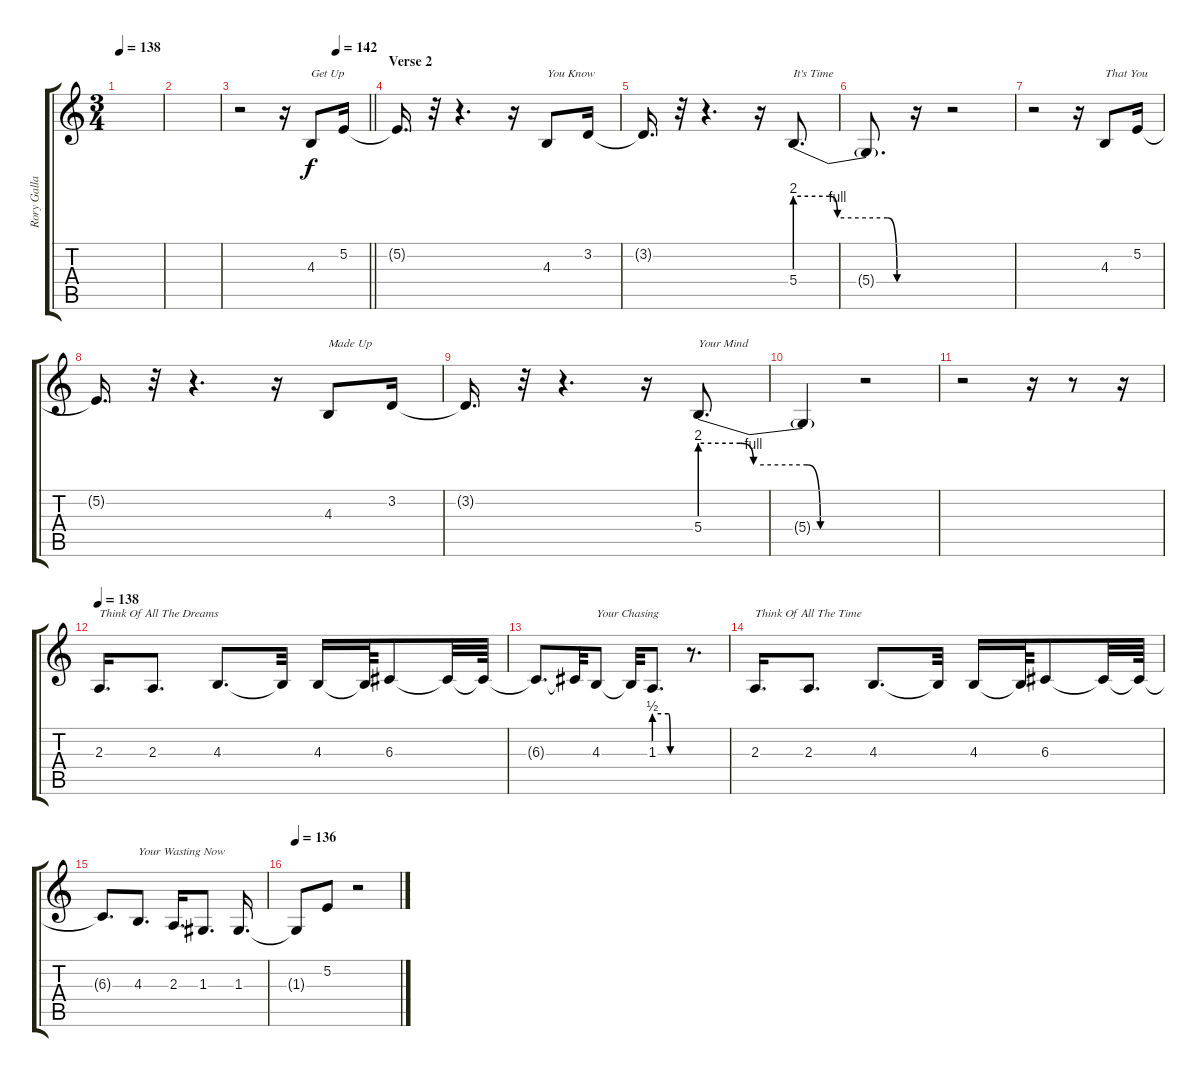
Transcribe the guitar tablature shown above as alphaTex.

\track ("Rory Gallagher (Vocals)" "Rory Galla") {instrument viola}
\staff {score tabs}
\tuning (E4 B3 G3 D3 A2 E2) {hide}
\ts (3 4)
\tempo 138
\clef g2
\ks c
|
|
\tempo (142 0.75)
\barLineRight lightlight
r.2 r.16 4.3.8{txt "Get Up"} 5.2.16 |
\section ("" "Verse 2")
5.2{t}.16{d} r.32 r.4{d} r.16 4.3.8{txt "You Know"} 3.2.16 |
3.2{t}.16{d} r.32 r.4{d} r.16 5.4{be (custom 0 8 18 8 22 4 48 4 53 0 60 0)}.8{d txt "It's Time"} |
5.4{t}.8{d} r.16 r.2 |
r.2 r.16 4.3.8{txt "That You"} 5.2.16 |
5.2{t}.16{d} r.32 r.4{d} r.16 4.3.8{txt "Made Up"} 3.2.16 |
3.2{t}.16{d} r.32 r.4{d} r.16 5.4{be (custom 0 8 15 8 20 4 40 4 45 0 60 0)}.8{d txt "Your Mind"} |
5.4{t}.4 r.2 |
r.2 r.16 r.8 r.16 |
\tempo 138
2.3.16{d txt "Think Of All The Dreams"} 2.3.8{d} 4.3.8{d} 4.3{t}.32 4.3.16 4.3{t}.64 6.3.8 6.3{t}.32 6.3{t}.64 |
6.3{t}.8{d} 6.3{t}.32 4.3.8{txt "Your Chasing"} 4.3{t}.32 1.3{be (custom 0 2 30 2 34 0 60 0)}.8{d} r.8{d} |
2.3.16{d txt "Think Of All The Time"} 2.3.8{d} 4.3.8{d} 4.3{t}.32 4.3.16 4.3{t}.64 6.3.8 6.3{t}.32 6.3{t}.64 |
6.3{t}.8{d} 4.3.8{d txt "Your Wasting Now"} 2.3.16{d} 1.3.8{d} 1.3.16{d} |
\tempo 136
1.3{t}.8 5.2.8 r.2
